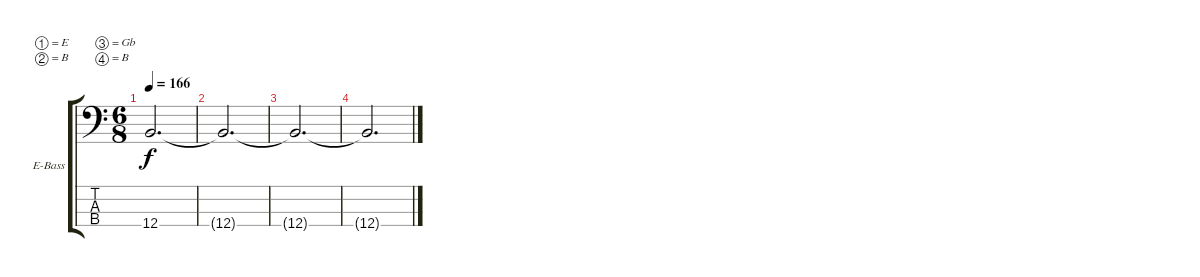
\bracketExtendMode groupsimilarinstruments
\firstSystemTrackNameOrientation horizontal
\otherSystemsTrackNameOrientation horizontal
\track ("Bass" "E-Bass") {instrument electricbassfinger}
\staff {score tabs}
\tuning (E2 B1 Gb1 B0)
\ts (6 8)
\tempo 166
\clef f4
\ks c
12.4{t}.2{d dy f} |
12.4{t}.2{d} |
12.4{t}.2{d} |
12.4{t}.2{d}
